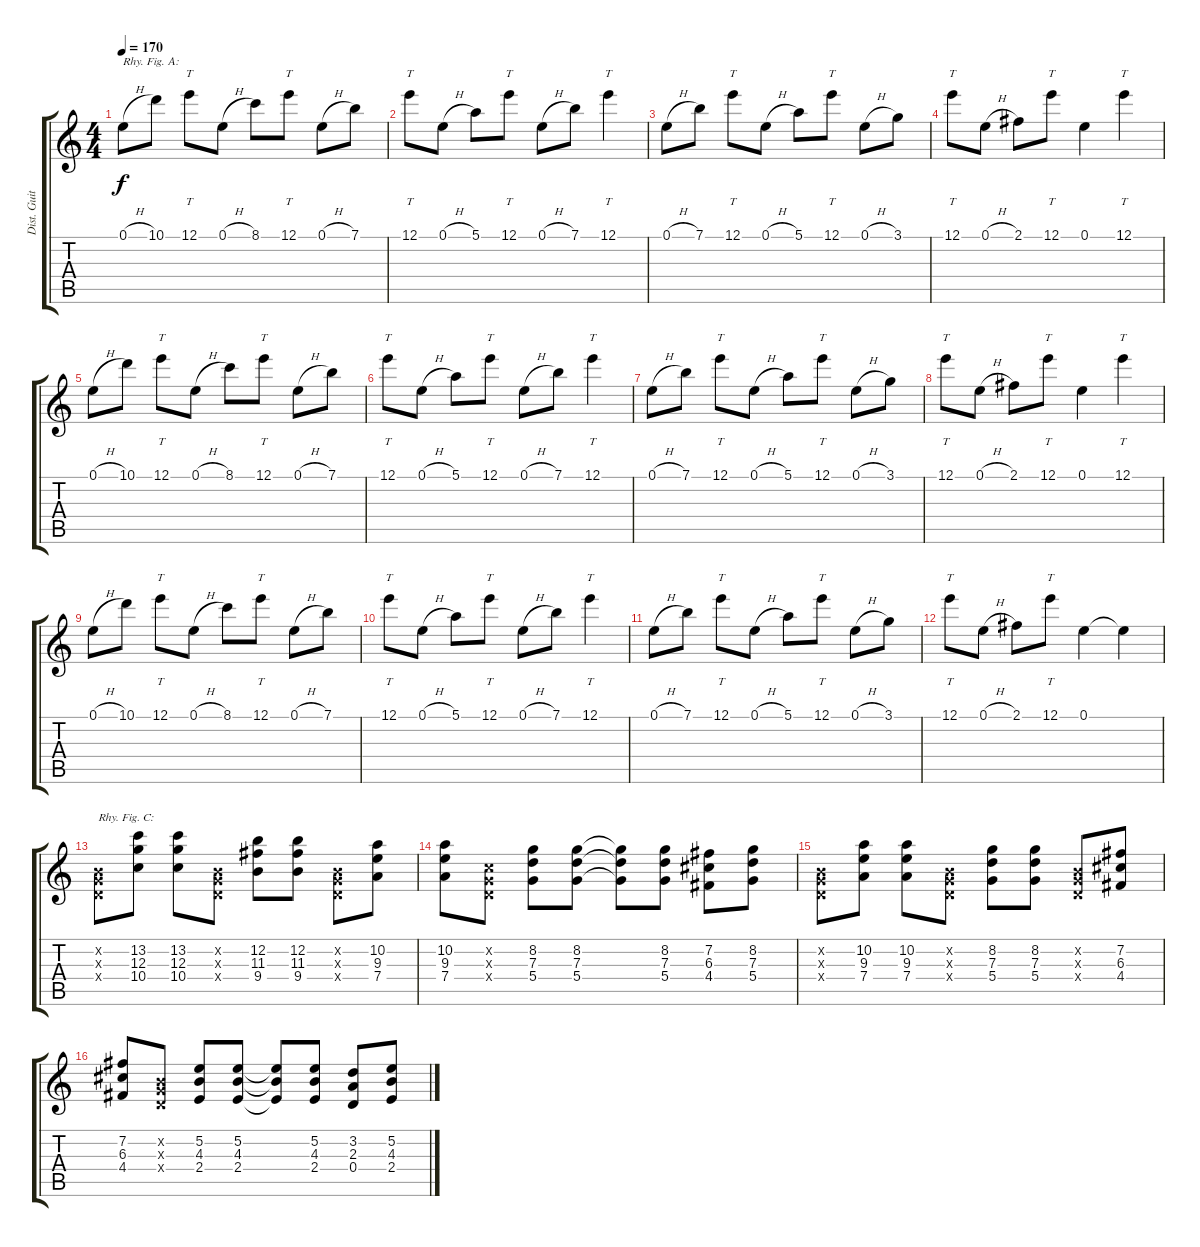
\track ("Dist. Guitar 1" "Dist. Guit") {instrument distortionguitar}
\staff {score tabs}
\tuning (E4 B3 G3 D3 A2 E2) {hide}
\ts (4 4)
\tempo 170
\clef g2
\ks c
0.1{h}.8{txt "Rhy. Fig. A:" dy f volume 16 instrument synthbass1} 10.1.8 12.1.8{tt} 0.1{h}.8 8.1.8 12.1.8{tt} 0.1{h}.8 7.1.8 |
12.1.8{tt} 0.1{h}.8 5.1.8 12.1.8{tt} 0.1{h}.8 7.1.8 12.1.4{tt} |
0.1{h}.8 7.1.8 12.1.8{tt} 0.1{h}.8 5.1.8 12.1.8{tt} 0.1{h}.8 3.1.8 |
12.1.8{tt} 0.1{h}.8 2.1.8 12.1.8{tt} 0.1.4 12.1.4{tt} |
0.1{h}.8 10.1.8 12.1.8{tt} 0.1{h}.8 8.1.8 12.1.8{tt} 0.1{h}.8 7.1.8 |
12.1.8{tt} 0.1{h}.8 5.1.8 12.1.8{tt} 0.1{h}.8 7.1.8 12.1.4{tt} |
0.1{h}.8 7.1.8 12.1.8{tt} 0.1{h}.8 5.1.8 12.1.8{tt} 0.1{h}.8 3.1.8 |
12.1.8{tt} 0.1{h}.8 2.1.8 12.1.8{tt} 0.1.4 12.1.4{tt} |
0.1{h}.8 10.1.8 12.1.8{tt} 0.1{h}.8 8.1.8 12.1.8{tt} 0.1{h}.8 7.1.8 |
12.1.8{tt} 0.1{h}.8 5.1.8 12.1.8{tt} 0.1{h}.8 7.1.8 12.1.4{tt} |
0.1{h}.8 7.1.8 12.1.8{tt} 0.1{h}.8 5.1.8 12.1.8{tt} 0.1{h}.8 3.1.8 |
12.1.8{tt} 0.1{h}.8 2.1.8 12.1.8{tt} 0.1.4 0.1{t}.4 |
(0.2{x} 0.3{x} 0.4{x}).8{txt "Rhy. Fig. C:" volume 10 instrument distortionguitar} (13.2 12.3 10.4).8 (13.2 12.3 10.4).8 (0.2{x} 0.3{x} 0.4{x}).8 (12.2 11.3 9.4).8 (12.2 11.3 9.4).8 (0.2{x} 0.3{x} 0.4{x}).8 (10.2 9.3 7.4).8 |
(10.2 9.3 7.4).8 (1.2{x} 0.3{x} 0.4{x}).8 (8.2 7.3 5.4).8 (8.2 7.3 5.4).8 (8.2{t} 7.3{t} 5.4{t}).8 (8.2 7.3 5.4).8 (7.2 6.3 4.4).8 (8.2 7.3 5.4).8 |
(0.2{x} 0.3{x} 0.4{x}).8 (10.2 9.3 7.4).8 (10.2 9.3 7.4).8 (0.2{x} 0.3{x} 0.4{x}).8 (8.2 7.3 5.4).8 (8.2 7.3 5.4).8 (0.2{x} 0.3{x} 0.4{x}).8 (7.2 6.3 4.4).8 |
(7.2 6.3 4.4).8 (0.2{x} 0.3{x} 0.4{x}).8 (5.2 4.3 2.4).8 (5.2 4.3 2.4).8 (5.2{t} 4.3{t} 2.4{t}).8 (5.2 4.3 2.4).8 (3.2 2.3 0.4).8 (5.2 4.3 2.4).8
